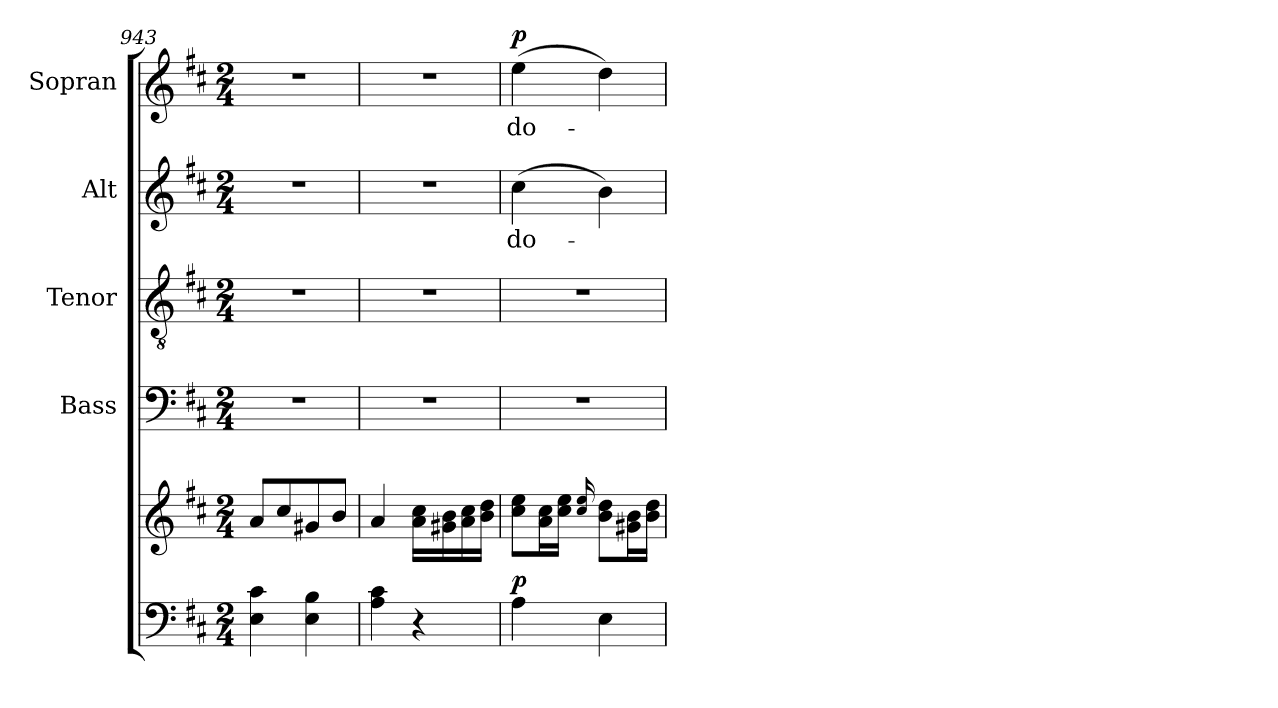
**kern	**kern	**dynam	**kern	**kern	**kern	**text	**kern	**text	**dynam
*part5	*part5	*part5	*part4	*part3	*part2	*part2	*part1	*part1	*part1
*staff6	*staff5	*staff5/6	*staff4	*staff3	*staff2	*staff2	*staff1	*staff1	*staff1
*	*	*	*I"Bass	*I"Tenor	*I"Alt	*	*I"Sopran	*	*
*	*	*	*I'B.	*I'T.	*I'A.	*	*I'S.	*	*
*clefF4	*clefG2	*	*clefF4	*clefGv2	*clefG2	*	*clefG2	*	*
*k[f#c#]	*k[f#c#]	*	*k[f#c#]	*k[f#c#]	*k[f#c#]	*	*k[f#c#]	*	*
*D:	*D:	*	*D:	*D:	*D:	*	*D:	*	*
*M2/4	*M2/4	*	*M2/4	*M2/4	*M2/4	*	*M2/4	*	*
=943	=943	=943	=943	=943	=943	=943	=943	=943	=943
4E\ 4c#\	8a/L	.	2r	2r	2r	.	2r	.	.
.	8cc#/	.	.	.	.	.	.	.	.
4E\ 4B\	8g#X/	.	.	.	.	.	.	.	.
.	8b/J	.	.	.	.	.	.	.	.
=944	=944	=944	=944	=944	=944	=944	=944	=944	=944
4A\ 4c#\	4a/	.	2r	2r	2r	.	2r	.	.
4r	16a\ 16cc#\LL	.	.	.	.	.	.	.	.
.	16g#X\ 16b\	.	.	.	.	.	.	.	.
.	16a\ 16cc#\	.	.	.	.	.	.	.	.
.	16b\ 16dd\JJ	.	.	.	.	.	.	.	.
=945	=945	=945	=945	=945	=945	=945	=945	=945	=945
!	!	!LO:DY:a=2	!	!	!	!LO:LY:b	!	!LO:LY:b	!LO:DY:a
4A\	8cc#\ 8ee\L	p	2r	2r	(>4cc#\	do-	(>4ee\	do-	p
.	16a\ 16cc#\L	.	.	.	.	.	.	.	.
.	16cc#\ 16ee\JJ	.	.	.	.	.	.	.	.
.	16qqcc#/ 16qqee/	.	.	.	.	.	.	.	.
4E\	8b\ 8dd\L	.	.	.	4b\)	.	4dd\)	.	.
.	16g#X\ 16b\L	.	.	.	.	.	.	.	.
.	16b\ 16dd\JJ	.	.	.	.	.	.	.	.
=	=	=	=	=	=	=	=	=	=
*-	*-	*-	*-	*-	*-	*-	*-	*-	*-
